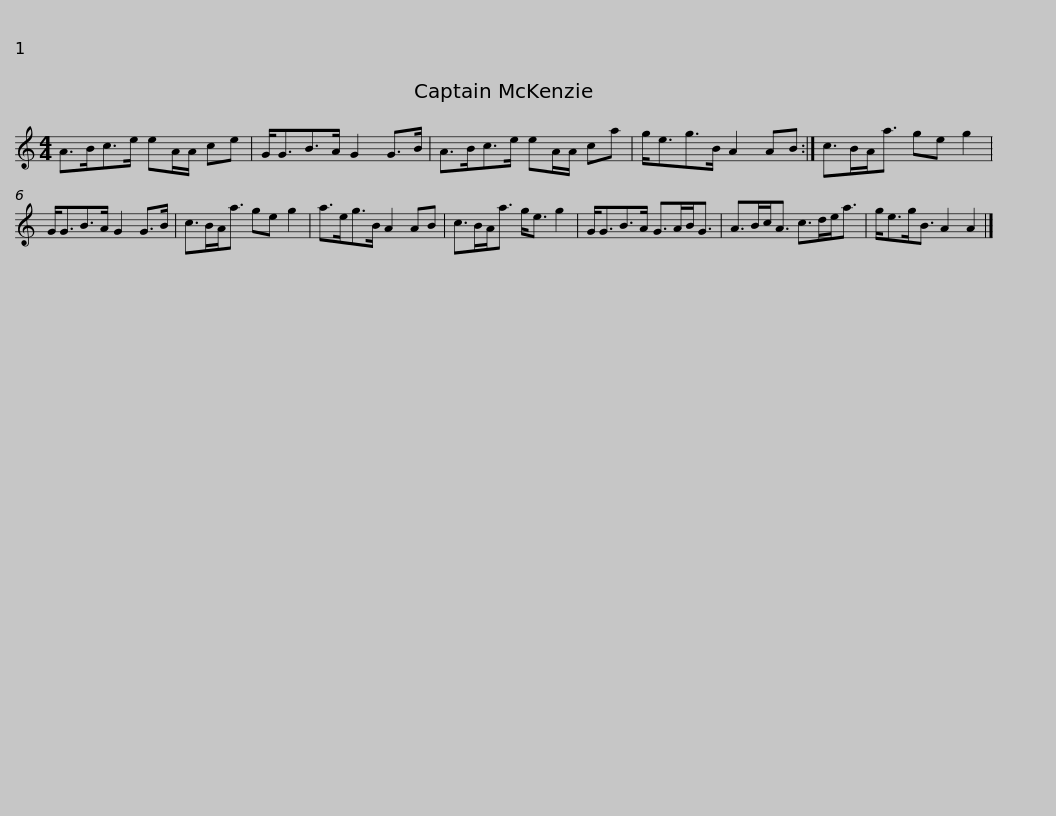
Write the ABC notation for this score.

X:1
L:1/8
M:4/4
I:linebreak $
K:C
V:1 treble
V:1
 A>Bc>e eA/A/ ce | G<GB>A G2 G>B | A>Bc>e eA/A/ ca | g<eg>B A2 AB :| c>BA<a ge g2 |$ %5
 G<GB>A G2 G>B | c>BA<a ge g2 | a>eg>B A2 AB | c>BA<a g<e g2 | G<GB>A G>AB<G |$ %10
 A>Bc<A c>de<a | g<eg<B A2 A2 |] %12
